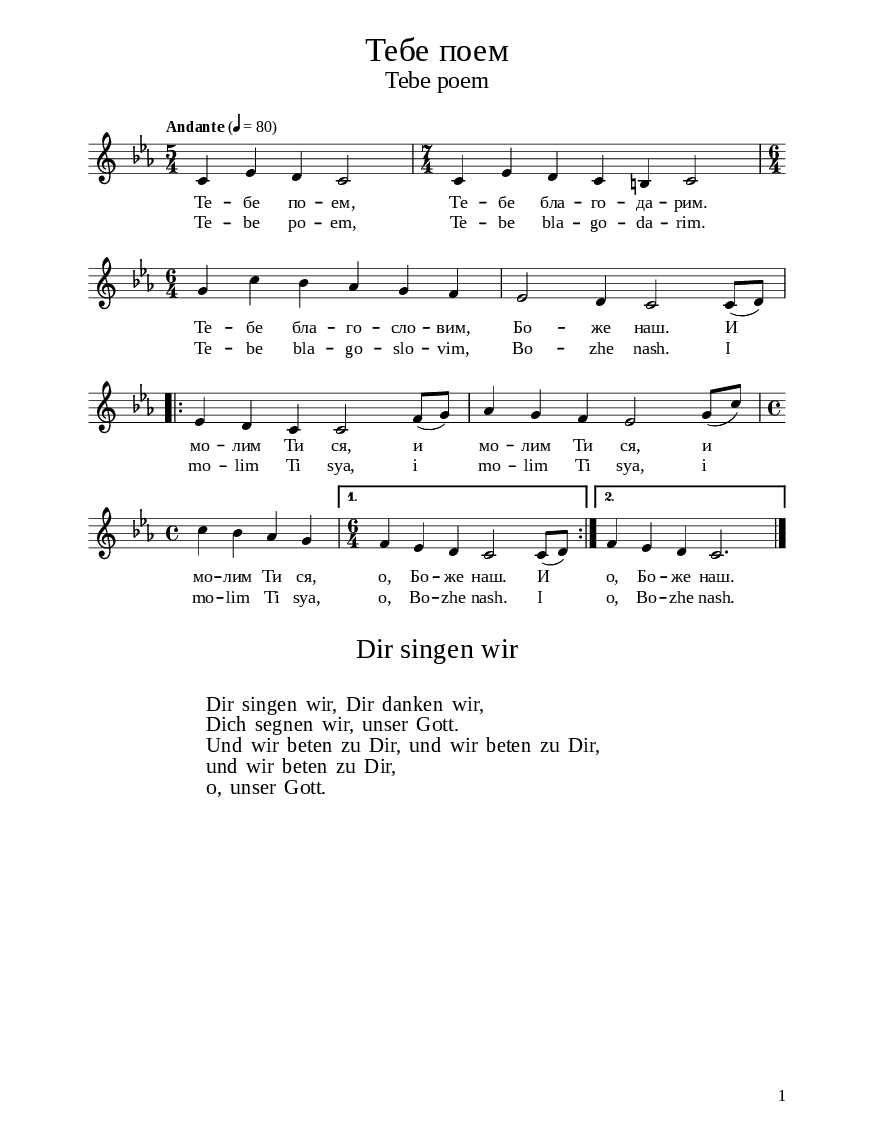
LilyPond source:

\version "2.22.1"

% include paper part and global functions
\include "include/globals.ily"

\bookpart {
  \include "include/bookpart-paper.ily"
  \score {
    \include "include/score-layout.ily"

    \new Voice \absolute  {
      \clef treble
      \key c \minor
      \time 5/4
      \tempoFunc "Andante" 4 "80"
      c'4 es'4 d'4 c'2 | \time 7/4 c'4 es'4 d'4 c'4 b4 c'2 |  \break
      \time 6/4 g'4 c''4 bes'4 as'4 g'4 f'4 |  es'2 d'4 c'2 c'8 ( d'8 ) | \break
      \repeat volta 2 {
        es'4 d'4 c'4 c'2 f'8 ( g'8 ) | as'4 g'4 f'4 es'2  g'8 ( c''8 ) | \time 4/4 \break
        c''4 bes'4 as'4 g'4
      } \alternative {
        { \time 6/4 f'4 es'4 d'4 c'2 c'8 ( d'8 ) }
        {
          f'4 \override Staff.BarLine.stencil = ##f es'4 d'4 c'2.
          \revert Staff.BarLine.stencil
          \bar "|."
        }
      }
    }

    \addlyrics {
      Те -- бе по -- ем, Те -- бе бла -- го -- да -- рим.
      Те -- бе бла -- го -- сло -- вим, Бо -- же наш.  И
      мо -- лим Ти ся, и  мо -- лим Ти ся,  и
      мо -- лим Ти ся, o, Бо -- же наш. И o, Бо -- же наш.
    }

    \addlyrics {
      Te -- be po -- em, Te -- be bla -- go -- da -- rim.
      Te -- be bla -- go -- slo -- vim, Bo -- zhe nash.  I
      mo -- lim Ti sya, i  mo -- lim Ti sya,  i
      mo -- lim Ti sya, o, Bo -- zhe nash. I o, Bo -- zhe nash.
    }
    \header {
      title = \titleFunc "Тебе поем" "Tebe poem"
    }

    \midi{}

  } % score


  

  % include foreign translation(s) of the song
  \version "2.22.1"

\markup \fill-line { \fontsize #deTitleFontSize "Dir singen wir" }
\markup \null
\markup \null
\markup \fontsize #deCoupletFontSize {
  \hspace #10
  \override #`(baseline-skip . ,deCoupletBaselineSkip)

  \column {
     \line { " " }
     
     \line { " "Dir singen wir, Dir danken wir,}
     
     \line { " "Dich segnen wir, unser Gott.}
     
     \line { " "Und wir beten zu Dir, und wir beten zu Dir,}
     \line { " " und wir beten zu Dir,}
     
     \line { " "o, unser Gott.}
     
       
    }
}


} % bookpart
